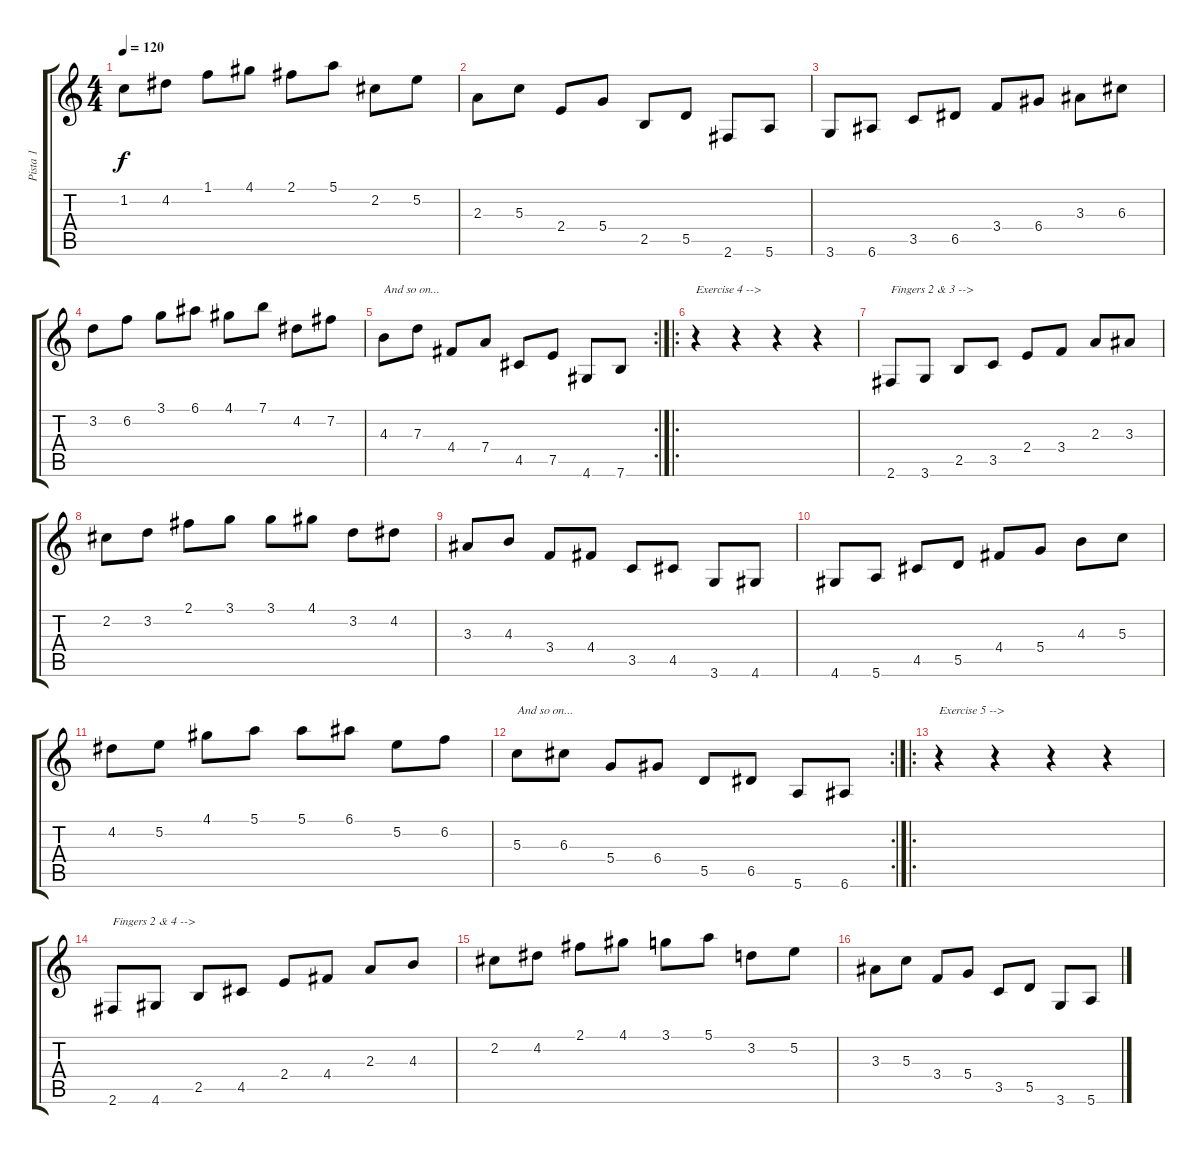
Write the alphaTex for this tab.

\track ("Pista 1" "Pista 1") {instrument acousticguitarnylon}
\staff {score tabs}
\tuning (E4 B3 G3 D3 A2 E2) {hide}
\ts (4 4)
\tempo 120
\clef g2
\ks c
1.2.8{dy f} 4.2.8 1.1.8 4.1.8 2.1.8 5.1.8 2.2.8 5.2.8 |
2.3.8 5.3.8 2.4.8 5.4.8 2.5.8 5.5.8 2.6.8 5.6.8 |
3.6.8 6.6.8 3.5.8 6.5.8 3.4.8 6.4.8 3.3.8 6.3.8 |
3.2.8 6.2.8 3.1.8 6.1.8 4.1.8 7.1.8 4.2.8 7.2.8 |
\rc 2
4.3.8{txt "And so on..."} 7.3.8 4.4.8 7.4.8 4.5.8 7.5.8 4.6.8 7.6.8 |
\ro
r.4{txt "Exercise 4 -->"} r.4 r.4 r.4 |
2.6.8{txt "Fingers 2 & 3 -->"} 3.6.8 2.5.8 3.5.8 2.4.8 3.4.8 2.3.8 3.3.8 |
2.2.8 3.2.8 2.1.8 3.1.8 3.1.8 4.1.8 3.2.8 4.2.8 |
3.3.8 4.3.8 3.4.8 4.4.8 3.5.8 4.5.8 3.6.8 4.6.8 |
4.6.8 5.6.8 4.5.8 5.5.8 4.4.8 5.4.8 4.3.8 5.3.8 |
4.2.8 5.2.8 4.1.8 5.1.8 5.1.8 6.1.8 5.2.8 6.2.8 |
\rc 2
5.3.8{txt "And so on..."} 6.3.8 5.4.8 6.4.8 5.5.8 6.5.8 5.6.8 6.6.8 |
\ro
r.4{txt "Exercise 5 -->"} r.4 r.4 r.4 |
2.6.8{txt "Fingers 2 & 4 -->"} 4.6.8 2.5.8 4.5.8 2.4.8 4.4.8 2.3.8 4.3.8 |
2.2.8 4.2.8 2.1.8 4.1.8 3.1.8 5.1.8 3.2.8 5.2.8 |
3.3.8 5.3.8 3.4.8 5.4.8 3.5.8 5.5.8 3.6.8 5.6.8
